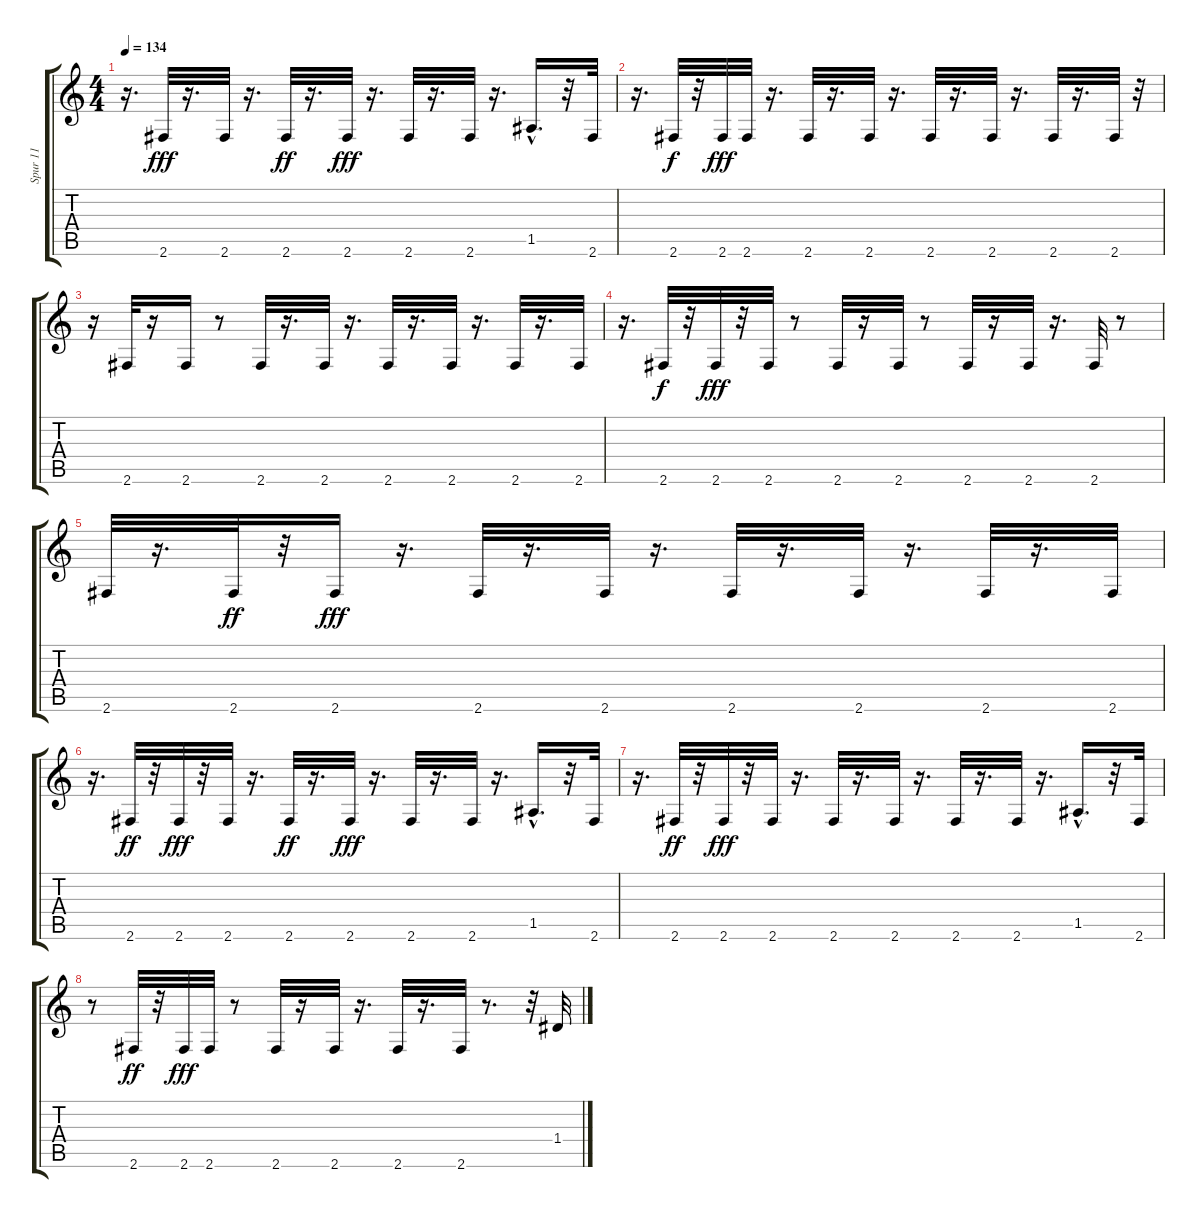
\track ("Spur 11" "Spur 11") {instrument acousticguitarnylon}
\staff {score tabs}
\tuning (E4 B3 G3 D3 A2 E2) {hide}
\ts (4 4)
\tempo 134
\clef g2
\ks c
r.16{d dy fff} 2.6.32 r.16{d} 2.6.32 r.16{d} 2.6.32{dy ff} r.16{d} 2.6.32{dy fff} r.16{d} 2.6.32 r.16{d} 2.6.32 r.16{d} 1.5{hac}.16{d} r.32 2.6.32 |
r.16{d} 2.6.32{dy f} r.32 2.6.32{dy fff} 2.6.32 r.16{d} 2.6.32 r.16{d} 2.6.32 r.16{d} 2.6.32 r.16{d} 2.6.32 r.16{d} 2.6.32 r.16{d} 2.6.32 r.32 |
r.16 2.6.32 r.16 2.6.16 r.8 2.6.32 r.16{d} 2.6.32 r.16{d} 2.6.32 r.16{d} 2.6.32 r.16{d} 2.6.32 r.16{d} 2.6.32 |
r.16{d} 2.6.32{dy f} r.32 2.6.32{dy fff} r.32 2.6.32 r.8 2.6.32 r.16 2.6.32 r.8 2.6.32 r.16 2.6.32 r.16{d} 2.6.32 r.8 |
2.6.32 r.16{d} 2.6.32{dy ff} r.32 2.6.16{dy fff} r.16{d} 2.6.32 r.16{d} 2.6.32 r.16{d} 2.6.32 r.16{d} 2.6.32 r.16{d} 2.6.32 r.16{d} 2.6.32 |
r.16{d} 2.6.32{dy ff} r.32 2.6.32{dy fff} r.32 2.6.32 r.16{d} 2.6.32{dy ff} r.16{d} 2.6.32{dy fff} r.16{d} 2.6.32 r.16{d} 2.6.32 r.16{d} 1.5{hac}.16{d} r.32 2.6.32 |
r.16{d} 2.6.32{dy ff} r.32 2.6.32{dy fff} r.32 2.6.32 r.16{d} 2.6.32 r.16{d} 2.6.32 r.16{d} 2.6.32 r.16{d} 2.6.32 r.16{d} 1.5{hac}.16{d} r.32 2.6.32 |
r.8 2.6.32{dy ff} r.32 2.6.32{dy fff} 2.6.32 r.8 2.6.32 r.16 2.6.32 r.16{d} 2.6.32 r.16{d} 2.6.32 r.8{d} r.32 1.4.32
